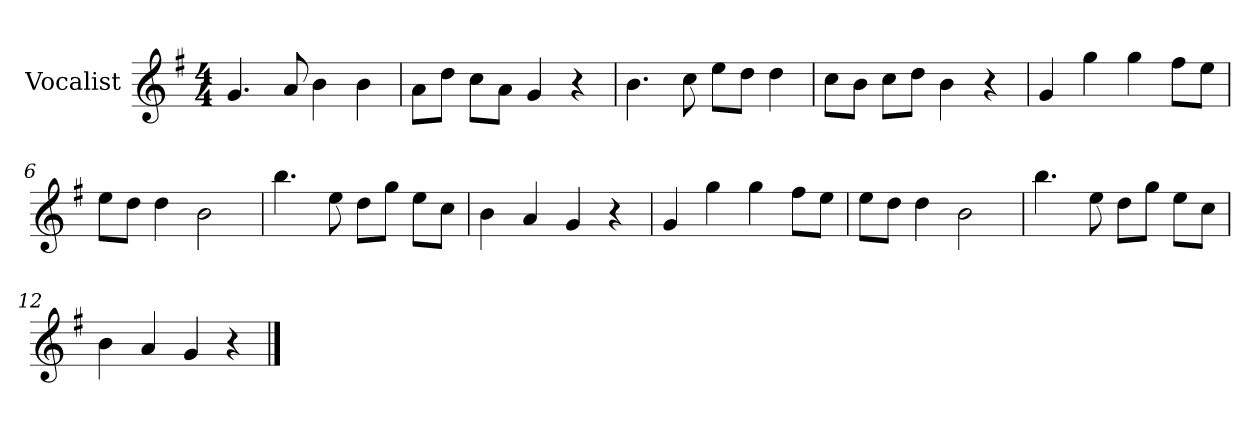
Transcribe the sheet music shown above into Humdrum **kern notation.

**kern
*part1
*staff1
*I"Vocalist
*k[f#]
*G:
*M4/4
=1
4.g
8a
4b
4b
=2
8aL
8ddJ
8ccL
8aJ
4g
4r
=3
4.b
8cc
8eeL
8ddJ
4dd
=4
8ccL
8bJ
8ccL
8ddJ
4b
4r
=5
4g
4gg
4gg
8ff#L
8eeJ
=6
8eeL
8ddJ
4dd
2b
=7
4.bb
8ee
8ddL
8ggJ
8eeL
8ccJ
=8
4b
4a
4g
4r
=9
4g
4gg
4gg
8ff#L
8eeJ
=10
8eeL
8ddJ
4dd
2b
=11
4.bb
8ee
8ddL
8ggJ
8eeL
8ccJ
=12
4b
4a
4g
4r
==
*-
